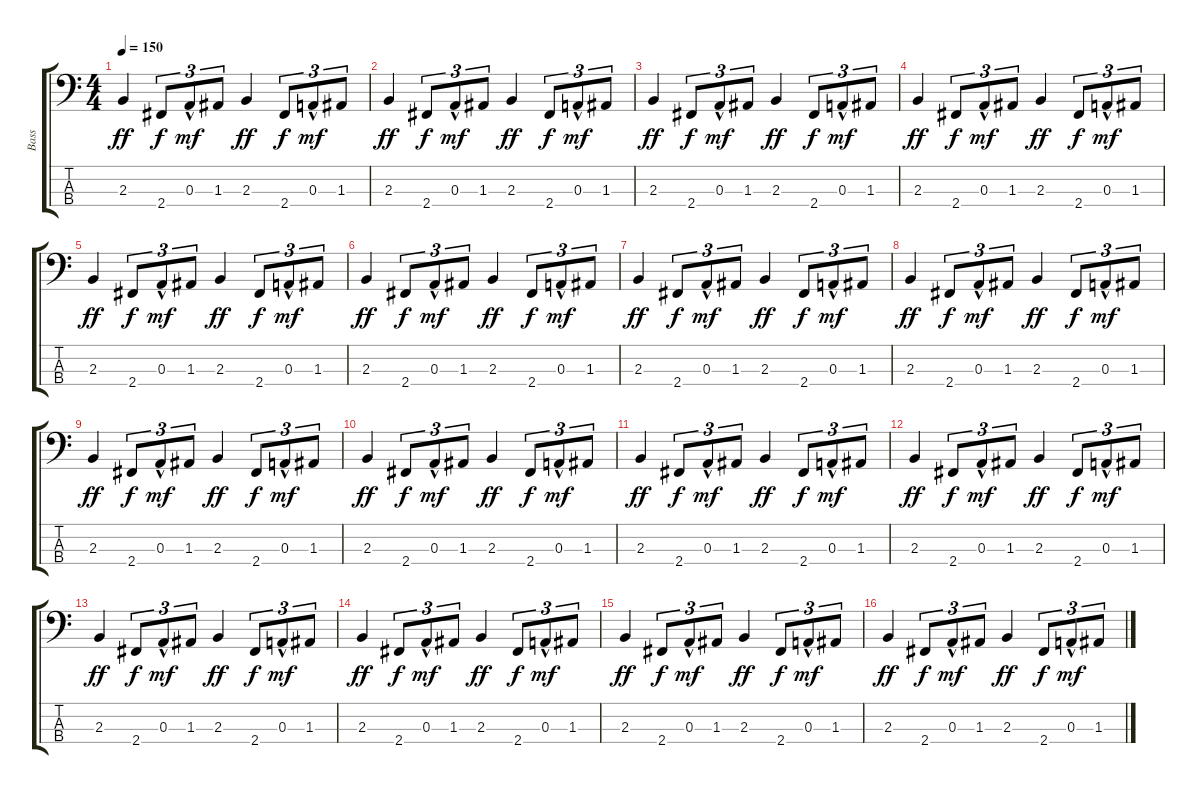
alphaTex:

\track ("Bass" "Bass") {instrument electricbassfinger}
\staff {score tabs}
\tuning (G2 D2 A1 E1) {hide}
\ts (4 4)
\tempo 150
\clef f4
\ks c
2.3.4{dy ff} 2.4.8{tu (3 2) dy f} 0.3{hac}.8{tu (3 2) dy mf} 1.3.8{tu (3 2)} 2.3.4{dy ff} 2.4.8{tu (3 2) dy f} 0.3{hac}.8{tu (3 2) dy mf} 1.3.8{tu (3 2)} |
2.3.4{dy ff} 2.4.8{tu (3 2) dy f} 0.3{hac}.8{tu (3 2) dy mf} 1.3.8{tu (3 2)} 2.3.4{dy ff} 2.4.8{tu (3 2) dy f} 0.3{hac}.8{tu (3 2) dy mf} 1.3.8{tu (3 2)} |
2.3.4{dy ff} 2.4.8{tu (3 2) dy f} 0.3{hac}.8{tu (3 2) dy mf} 1.3.8{tu (3 2)} 2.3.4{dy ff} 2.4.8{tu (3 2) dy f} 0.3{hac}.8{tu (3 2) dy mf} 1.3.8{tu (3 2)} |
2.3.4{dy ff} 2.4.8{tu (3 2) dy f} 0.3{hac}.8{tu (3 2) dy mf} 1.3.8{tu (3 2)} 2.3.4{dy ff} 2.4.8{tu (3 2) dy f} 0.3{hac}.8{tu (3 2) dy mf} 1.3.8{tu (3 2)} |
2.3.4{dy ff} 2.4.8{tu (3 2) dy f} 0.3{hac}.8{tu (3 2) dy mf} 1.3.8{tu (3 2)} 2.3.4{dy ff} 2.4.8{tu (3 2) dy f} 0.3{hac}.8{tu (3 2) dy mf} 1.3.8{tu (3 2)} |
2.3.4{dy ff} 2.4.8{tu (3 2) dy f} 0.3{hac}.8{tu (3 2) dy mf} 1.3.8{tu (3 2)} 2.3.4{dy ff} 2.4.8{tu (3 2) dy f} 0.3{hac}.8{tu (3 2) dy mf} 1.3.8{tu (3 2)} |
2.3.4{dy ff} 2.4.8{tu (3 2) dy f} 0.3{hac}.8{tu (3 2) dy mf} 1.3.8{tu (3 2)} 2.3.4{dy ff} 2.4.8{tu (3 2) dy f} 0.3{hac}.8{tu (3 2) dy mf} 1.3.8{tu (3 2)} |
2.3.4{dy ff} 2.4.8{tu (3 2) dy f} 0.3{hac}.8{tu (3 2) dy mf} 1.3.8{tu (3 2)} 2.3.4{dy ff} 2.4.8{tu (3 2) dy f} 0.3{hac}.8{tu (3 2) dy mf} 1.3.8{tu (3 2)} |
2.3.4{dy ff} 2.4.8{tu (3 2) dy f} 0.3{hac}.8{tu (3 2) dy mf} 1.3.8{tu (3 2)} 2.3.4{dy ff} 2.4.8{tu (3 2) dy f} 0.3{hac}.8{tu (3 2) dy mf} 1.3.8{tu (3 2)} |
2.3.4{dy ff} 2.4.8{tu (3 2) dy f} 0.3{hac}.8{tu (3 2) dy mf} 1.3.8{tu (3 2)} 2.3.4{dy ff} 2.4.8{tu (3 2) dy f} 0.3{hac}.8{tu (3 2) dy mf} 1.3.8{tu (3 2)} |
2.3.4{dy ff} 2.4.8{tu (3 2) dy f} 0.3{hac}.8{tu (3 2) dy mf} 1.3.8{tu (3 2)} 2.3.4{dy ff} 2.4.8{tu (3 2) dy f} 0.3{hac}.8{tu (3 2) dy mf} 1.3.8{tu (3 2)} |
2.3.4{dy ff} 2.4.8{tu (3 2) dy f} 0.3{hac}.8{tu (3 2) dy mf} 1.3.8{tu (3 2)} 2.3.4{dy ff} 2.4.8{tu (3 2) dy f} 0.3{hac}.8{tu (3 2) dy mf} 1.3.8{tu (3 2)} |
2.3.4{dy ff} 2.4.8{tu (3 2) dy f} 0.3{hac}.8{tu (3 2) dy mf} 1.3.8{tu (3 2)} 2.3.4{dy ff} 2.4.8{tu (3 2) dy f} 0.3{hac}.8{tu (3 2) dy mf} 1.3.8{tu (3 2)} |
2.3.4{dy ff} 2.4.8{tu (3 2) dy f} 0.3{hac}.8{tu (3 2) dy mf} 1.3.8{tu (3 2)} 2.3.4{dy ff} 2.4.8{tu (3 2) dy f} 0.3{hac}.8{tu (3 2) dy mf} 1.3.8{tu (3 2)} |
2.3.4{dy ff} 2.4.8{tu (3 2) dy f} 0.3{hac}.8{tu (3 2) dy mf} 1.3.8{tu (3 2)} 2.3.4{dy ff} 2.4.8{tu (3 2) dy f} 0.3{hac}.8{tu (3 2) dy mf} 1.3.8{tu (3 2)} |
2.3.4{dy ff} 2.4.8{tu (3 2) dy f} 0.3{hac}.8{tu (3 2) dy mf} 1.3.8{tu (3 2)} 2.3.4{dy ff} 2.4.8{tu (3 2) dy f} 0.3{hac}.8{tu (3 2) dy mf} 1.3.8{tu (3 2)}
